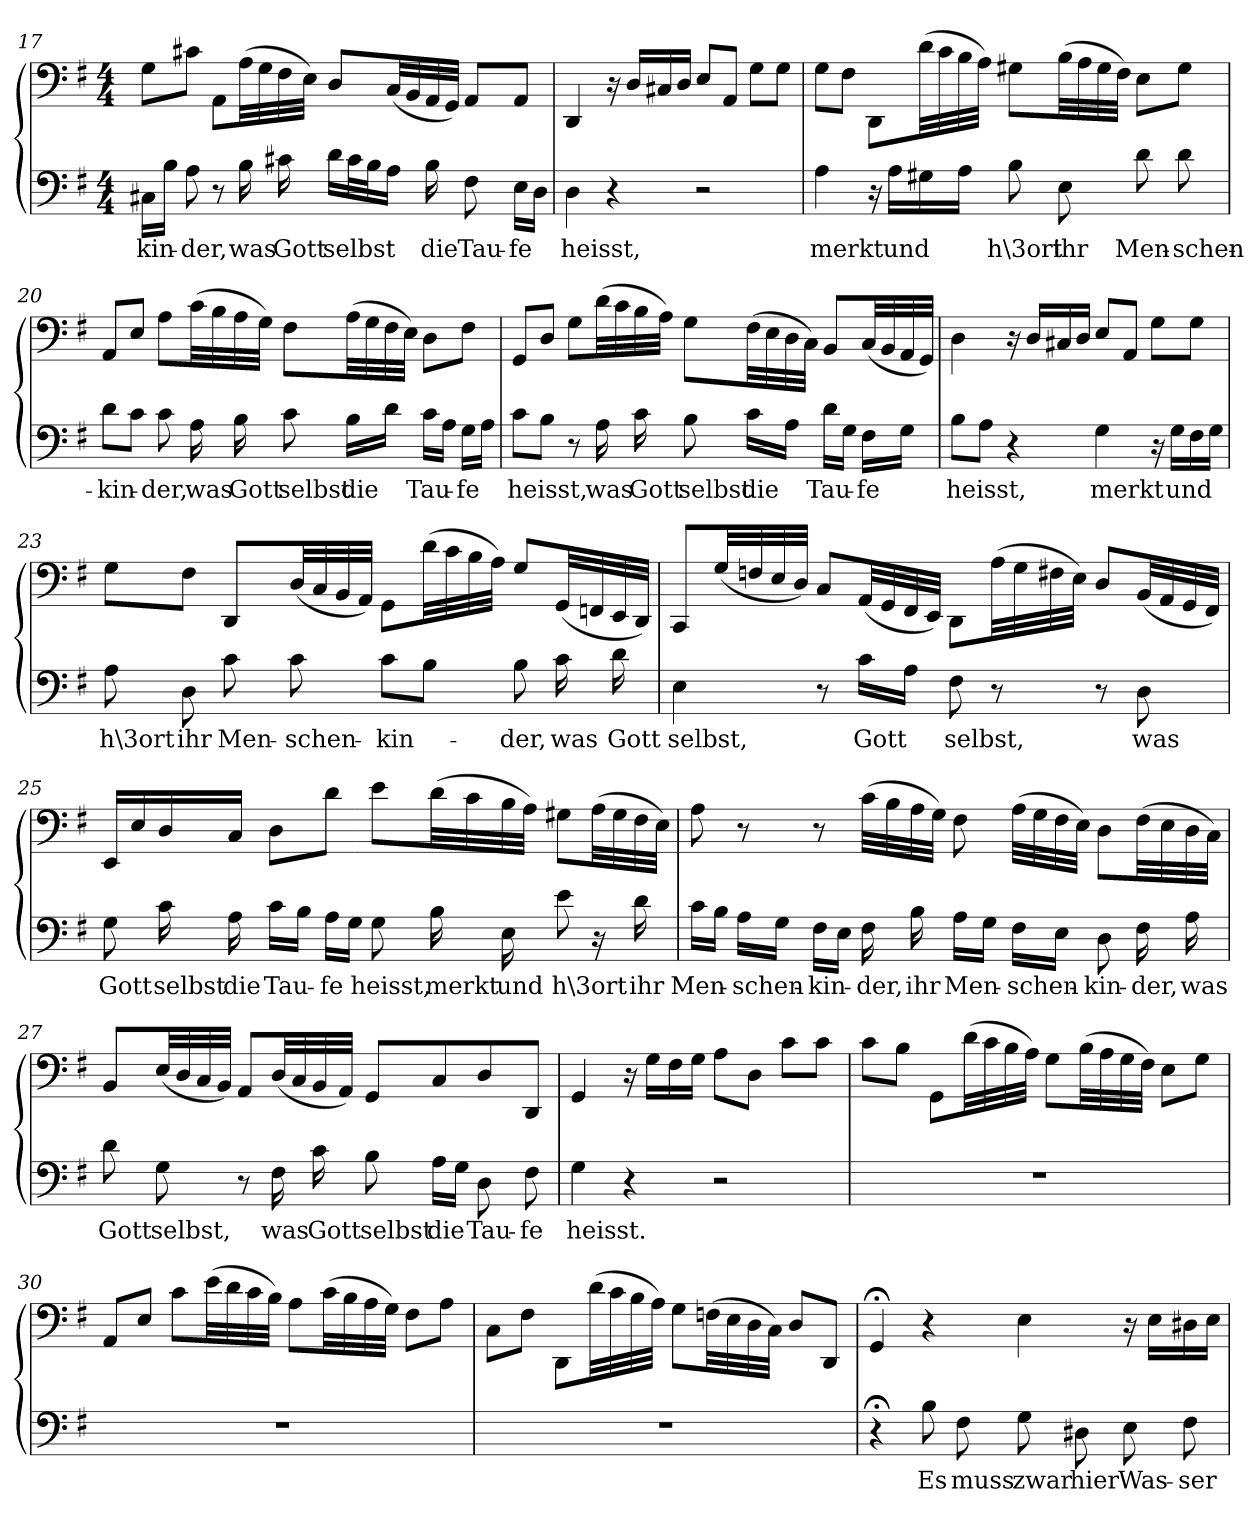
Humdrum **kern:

**kern	**text	**kern
*part1	*part1	*part1
*staff2	*staff2	*staff1
*clefF4	*	*clefF4
*k[f#]	*	*k[f#]
*G:	*	*G:
*M4/4	*	*M4/4
=17	=17	=17
16C#X\LL	-kin-	8G\L
16B\JJ	.	.
8A\	-der,	8c#X\J
8r	.	8AA\L
16B\	was	(32A\LL
.	.	32G\
16c#X\	Gott	32F#\
.	.	32E\JJJ)
16d\LL	selbst	8D/L
32c#\L	.	.
32B\J	.	.
16A\JJ	.	(32C/LL
.	.	32BB/
16B\	die	32AA/
.	.	32GG/JJJ)
8F#\	Tau-	8AA/L
16E\LL	-fe	8AA/J
16D\JJ	.	.
=18	=18	=18
4D\	heisst,	4DD/
4r	.	16r
.	.	16D/LL
.	.	16C#X/
.	.	16D/JJ
2r	.	8E/L
.	.	8AA/J
.	.	8G\L
.	.	8G\J
=19	=19	=19
4A\	merkt	8G\L
.	.	8F#\J
16r	.	8DD\L
16A\LL	und	.
16G#X\	.	(32d\LL
.	.	32c\
16A\JJ	.	32B\
.	.	32A\JJJ)
8B\	h\3ort	8G#X\L
8E\	ihr	(32B\LL
.	.	32A\
.	.	32G#\
.	.	32F#\JJJ)
8d\	Men-	8E\L
8d\	-schen-	8G#\J
=20	=20	=20
8d\L	-kin-	8AA/L
8c\J	.	8E/J
8c\	-der,	8A\L
16A\	was	(32c\LL
.	.	32B\
16B\	Gott	32A\
.	.	32G\JJJ)
8c\	selbst	8F#\L
16B\LL	die	(32A\LL
.	.	32G\
16d\JJ	.	32F#\
.	.	32E\JJJ)
16c\LL	Tau-	8D\L
16A\JJ	.	.
16G\LL	-fe	8F#\J
16A\JJ	.	.
=21	=21	=21
8c\L	heisst,	8GG/L
8B\J	.	8D/J
8r	.	8G\L
16A\	was	(32d\LL
.	.	32c\
16c\	Gott	32B\
.	.	32A\JJJ)
8B\	selbst	8G\L
16c\LL	die	(32F#\LL
.	.	32E\
16A\JJ	.	32D\
.	.	32C\JJJ)
16d\LL	Tau-	8BB/L
16G\JJ	.	.
16F#\LL	-fe	(32C/LL
.	.	32BB/
16G\JJ	.	32AA/
.	.	32GG/JJJ)
=22	=22	=22
8B\L	heisst,	4D\
8A\J	.	.
4r	.	16r
.	.	16D/LL
.	.	16C#X/
.	.	16D/JJ
4G\	merkt	8E/L
.	.	8AA/J
16r	.	8G\L
16G\LL	und	.
16F#\	.	8G\J
16G\JJ	.	.
=23	=23	=23
8A\	h\3ort	8G\L
8D\	ihr	8F#\J
8c\	Men-	8DD/L
8c\	-schen-	(32D/LL
.	.	32C/
.	.	32BB/
.	.	32AA/JJJ)
8c\L	-kin-	8GG\L
8B\J	.	(32d\LL
.	.	32c\
.	.	32B\
.	.	32A\JJJ)
8B\	-der,	8G/L
16c\	was	(32GG/LL
.	.	32FFn/
16d\	Gott	32EE/
.	.	32DD/JJJ)
=24	=24	=24
4E\	selbst,	8CC/L
.	.	(32G/LL
.	.	32Fn/
.	.	32E/
.	.	32D/JJJ)
8r	.	8C/L
16c\LL	Gott	(32AA/LL
.	.	32GG/
16A\JJ	.	32FF#/
.	.	32EE/JJJ)
8F#\	selbst,	8DD\L
8r	.	(32A\LL
.	.	32G\
.	.	32F#X\
.	.	32E\JJJ)
8r	.	8D/L
8D\	was	(32BB/LL
.	.	32AA/
.	.	32GG/
.	.	32FF#/JJJ)
=25	=25	=25
8G\	Gott	16EE/LL
.	.	16E/
16c\	selbst	16D/
16A\	die	16C/JJ
16c\LL	Tau-	8D\L
16B\JJ	.	.
16A\LL	-fe	8d\J
16G\JJ	.	.
8G\	heisst,	8e\L
16B\	merkt	(32d\LL
.	.	32c\
16E\	und	32B\
.	.	32A\JJJ)
8e\	h\3ort	8G#X\L
16r	.	(32A\LL
.	.	32G#\
16d\	ihr	32F#\
.	.	32E\JJJ)
=26	=26	=26
16c\LL	Men-	8A\
16B\JJ	.	.
16A\LL	-schen-	8r
16G\JJ	.	.
16F#\LL	-kin-	8r
16E\JJ	.	.
16F#\	-der,	(32c\LLL
.	.	32B\
16B\	ihr	32A\
.	.	32G\JJJ)
16A\LL	Men-	8F#\
16G\JJ	.	.
16F#\LL	-schen-	(32A\LLL
.	.	32G\
16E\JJ	.	32F#\
.	.	32E\JJJ)
8D\	-kin-	8D\L
16F#\	-der,	(32F#\LL
.	.	32E\
16A\	was	32D\
.	.	32C\JJJ)
=27	=27	=27
8d\	Gott	8BB/L
8G\	selbst,	(32E/LL
.	.	32D/
.	.	32C/
.	.	32BB/JJJ)
8r	.	8AA/L
16F#\	was	(32D/LL
.	.	32C/
16c\	Gott	32BB/
.	.	32AA/JJJ)
8B\	selbst	8GG/L
16A\LL	die	8C/
16G\JJ	.	.
8D\	Tau-	8D/
8F#\	-fe	8DD/J
=28	=28	=28
4G\	heisst.	4GG/
4r	.	16r
.	.	16G\LL
.	.	16F#\
.	.	16G\JJ
2r	.	8A\L
.	.	8D\J
.	.	8c\L
.	.	8c\J
=29	=29	=29
1r	.	8c\L
.	.	8B\J
.	.	8GG\L
.	.	(32d\LL
.	.	32c\
.	.	32B\
.	.	32A\JJJ)
.	.	8G\L
.	.	(32B\LL
.	.	32A\
.	.	32G\
.	.	32F#\JJJ)
.	.	8E\L
.	.	8G\J
=30	=30	=30
1r	.	8AA/L
.	.	8E/J
.	.	8c\L
.	.	(32e\LL
.	.	32d\
.	.	32c\
.	.	32B\JJJ)
.	.	8A\L
.	.	(32c\LL
.	.	32B\
.	.	32A\
.	.	32G\JJJ)
.	.	8F#\L
.	.	8A\J
=31	=31	=31
1r	.	8C\L
.	.	8F#\J
.	.	8DD\L
.	.	(32d\LL
.	.	32c\
.	.	32B\
.	.	32A\JJJ)
.	.	8G\L
.	.	(32Fn\LL
.	.	32E\
.	.	32D\
.	.	32C\JJJ)
.	.	8D/L
.	.	8DD/J
=32	=32	=32
4r;<	.	4GG;</
8B\	Es	4r
8F#\	muss	.
8G\	zwar	4E\
8D#X\	hier	.
8E\	Was-	16r
.	.	16E\LL
8F#\	-ser	16D#X\
.	.	16E\JJ
=	=	=
*-	*-	*-
